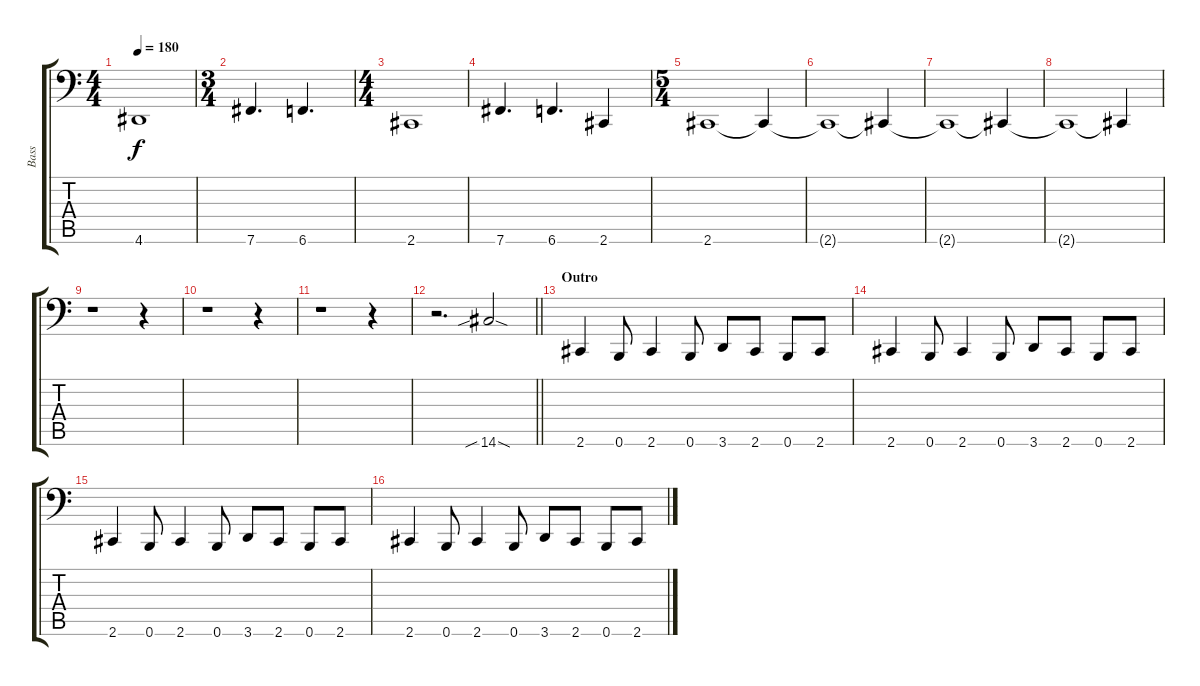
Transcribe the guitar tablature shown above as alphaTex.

\track ("Bass" "Bass") {instrument electricbassfinger}
\staff {score tabs}
\tuning (C3 G2 D2 A1 E1 B0) {hide}
\ts (4 4)
\tempo 180
\clef f4
\ks c
4.6.1{dy f} |
\ts (3 4)
7.6.4{d} 6.6.4{d} |
\ts (4 4)
2.6.1 |
7.6.4{d} 6.6.4{d} 2.6.4 |
\ts (5 4)
2.6.1 2.6{t}.4 |
2.6{t}.1 2.6{t}.4 |
2.6{t}.1 2.6{t}.4 |
2.6{t}.1 2.6{t}.4 |
r.1 r.4 |
r.1 r.4 |
r.1 r.4 |
\barLineRight lightlight
r.2{d} 14.6{sib sod}.2 |
\section ("" "Outro")
2.6.4 0.6.8 2.6.4 0.6.8 3.6.8 2.6.8 0.6.8 2.6.8 |
2.6.4 0.6.8 2.6.4 0.6.8 3.6.8 2.6.8 0.6.8 2.6.8 |
2.6.4 0.6.8 2.6.4 0.6.8 3.6.8 2.6.8 0.6.8 2.6.8 |
2.6.4 0.6.8 2.6.4 0.6.8 3.6.8 2.6.8 0.6.8 2.6.8
